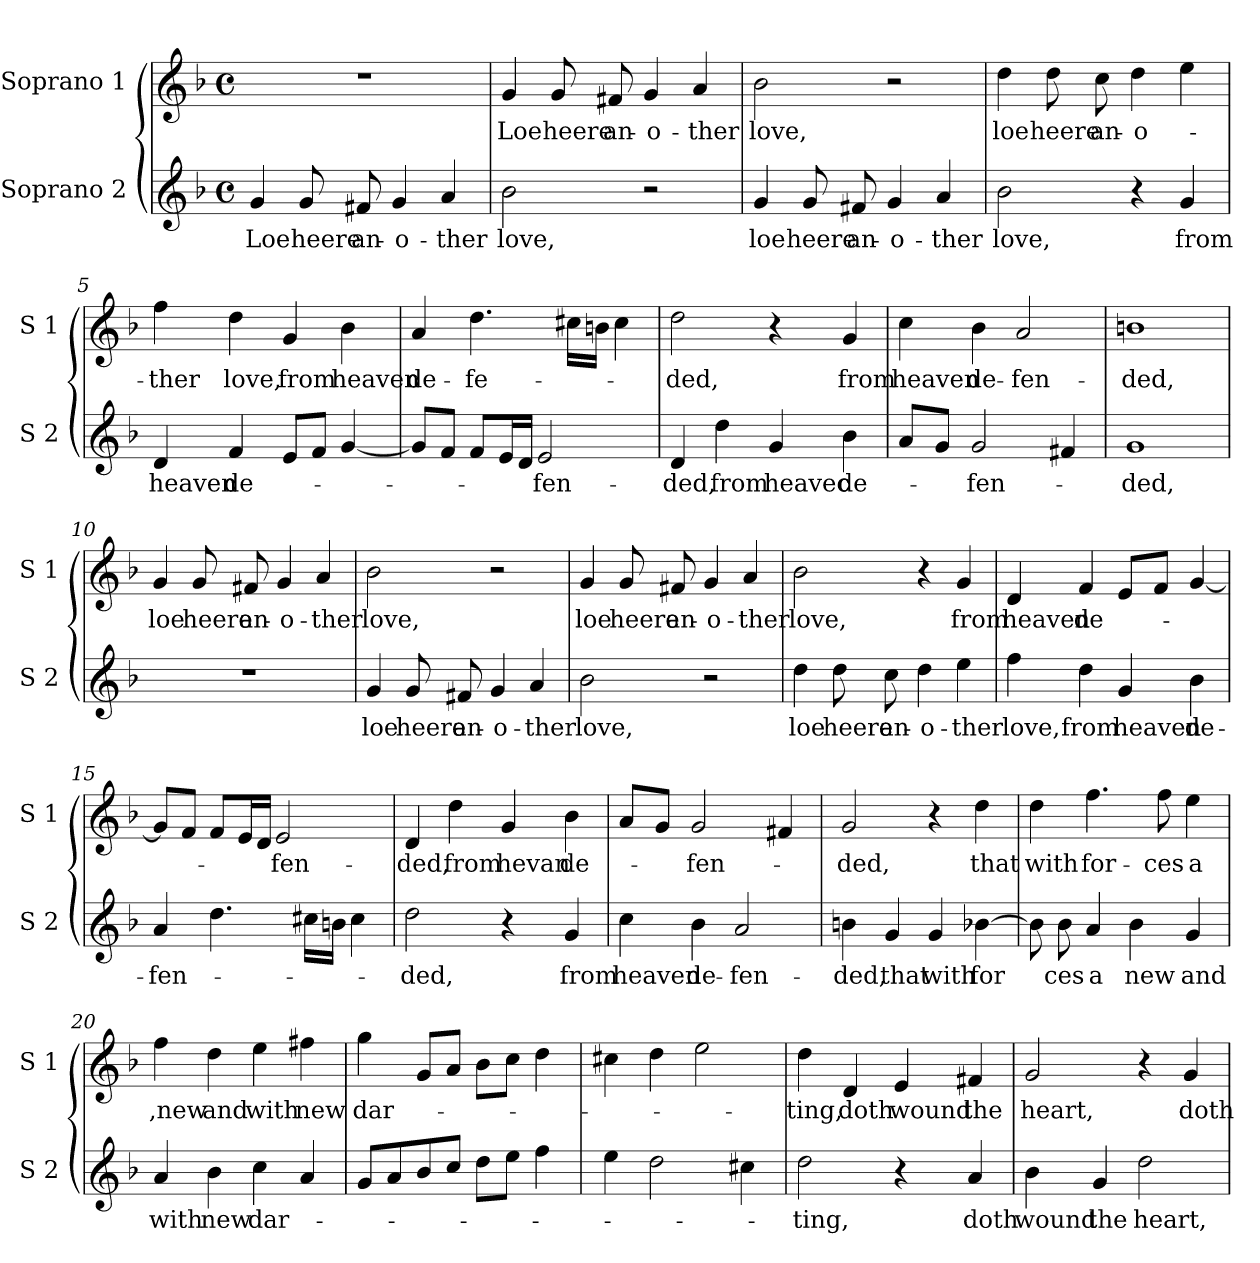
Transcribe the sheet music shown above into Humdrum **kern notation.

**kern	**text	**kern	**text
*part2	*part2	*part1	*part1
*staff2	*staff2	*staff1	*staff1
*I"Soprano 2	*	*I"Soprano 1	*
*I'S 2	*	*I'S 1	*
*clefG2	*	*clefG2	*
*k[b-]	*	*k[b-]	*
*F:	*	*F:	*
*M4/4	*	*M4/4	*
*met(c)	*	*met(c)	*
=1	=1	=1	=1
!	!LO:LY:b	!	!
4g/	Loe	1r	.
!	!LO:LY:b	!	!
8g/	heere	.	.
!	!LO:LY:b	!	!
8f#X/	an-	.	.
!	!LO:LY:b	!	!
4g/	-o-	.	.
!	!LO:LY:b	!	!
4a/	-ther	.	.
=2	=2	=2	=2
!	!LO:LY:b	!	!LO:LY:b
2b-\	love,	4g/	Loe
!	!	!	!LO:LY:b
.	.	8g/	heere
!	!	!	!LO:LY:b
.	.	8f#X/	an-
!	!	!	!LO:LY:b
2r	.	4g/	-o-
!	!	!	!LO:LY:b
.	.	4a/	-ther
=3	=3	=3	=3
!	!LO:LY:b	!	!LO:LY:b
4g/	loe	2b-\	love,
!	!LO:LY:b	!	!
8g/	heere	.	.
!	!LO:LY:b	!	!
8f#X/	an-	.	.
!	!LO:LY:b	!	!
4g/	-o-	2r	.
!	!LO:LY:b	!	!
4a/	-ther	.	.
=4	=4	=4	=4
!	!LO:LY:b	!	!LO:LY:b
2b-\	love,	4dd\	loe
!	!	!	!LO:LY:b
.	.	8dd\	heere
!	!	!	!LO:LY:b
.	.	8cc\	an-
!	!	!	!LO:LY:b
4r	.	4dd\	-o-
!	!LO:LY:b	!	!
4g/	from	4ee\	.
!!LO:LB:g=z
=5	=5	=5	=5
!	!LO:LY:b	!	!LO:LY:b
4d/	heaven	4ff\	-ther
!	!LO:LY:b	!	!LO:LY:b
4f/	de-	4dd\	love,
!	!	!	!LO:LY:b
8e/L	.	4g/	from
8f/J	.	.	.
!	!	!	!LO:LY:b
[4g/	.	4b-\	heaven
=6	=6	=6	=6
!	!	!	!LO:LY:b
8g/L]	.	4a/	de-
8f/J	.	.	.
!	!	!	!LO:LY:b
8f/L	.	4.dd\	-fe-
16e/L	.	.	.
16d/JJ	.	.	.
!	!LO:LY:b	!	!
2e/	-fen-	.	.
.	.	16cc#X\LL	.
.	.	16bn\JJ	.
.	.	4cc#\	.
=7	=7	=7	=7
!	!LO:LY:b	!	!LO:LY:b
4d/	-ded,	2dd\	-ded,
!	!LO:LY:b	!	!
4dd\	from	.	.
!	!LO:LY:b	!	!
4g/	heavec	4r	.
!	!LO:LY:b	!	!LO:LY:b
4b-\	de-	4g/	from
=8	=8	=8	=8
!	!	!	!LO:LY:b
8a/L	.	4cc\	heaven
8g/J	.	.	.
!	!LO:LY:b	!	!LO:LY:b
2g/	-fen-	4b-\	de-
!	!	!	!LO:LY:b
.	.	2a/	-fen-
4f#X/	.	.	.
=9	=9	=9	=9
!	!LO:LY:b	!	!LO:LY:b
1g	-ded,	1bn	-ded,
!!LO:LB:g=z
=10	=10	=10	=10
!	!	!	!LO:LY:b
1r	.	4g/	loe
!	!	!	!LO:LY:b
.	.	8g/	heere
!	!	!	!LO:LY:b
.	.	8f#X/	an-
!	!	!	!LO:LY:b
.	.	4g/	-o-
!	!	!	!LO:LY:b
.	.	4a/	-ther
=11	=11	=11	=11
!	!LO:LY:b	!	!LO:LY:b
4g/	loe	2b-\	love,
!	!LO:LY:b	!	!
8g/	heere	.	.
!	!LO:LY:b	!	!
8f#X/	an-	.	.
!	!LO:LY:b	!	!
4g/	-o-	2r	.
!	!LO:LY:b	!	!
4a/	-ther	.	.
=12	=12	=12	=12
!	!LO:LY:b	!	!LO:LY:b
2b-\	love,	4g/	loe
!	!	!	!LO:LY:b
.	.	8g/	heere
!	!	!	!LO:LY:b
.	.	8f#X/	an-
!	!	!	!LO:LY:b
2r	.	4g/	-o-
!	!	!	!LO:LY:b
.	.	4a/	-ther
=13	=13	=13	=13
!	!LO:LY:b	!	!LO:LY:b
4dd\	loe	2b-\	love,
!	!LO:LY:b	!	!
8dd\	heere	.	.
!	!LO:LY:b	!	!
8cc\	an-	.	.
!	!LO:LY:b	!	!
4dd\	-o-	4r	.
!	!LO:LY:b	!	!LO:LY:b
4ee\	-ther	4g/	from
=14	=14	=14	=14
!	!LO:LY:b	!	!LO:LY:b
4ff\	love,	4d/	heaven
!	!LO:LY:b	!	!LO:LY:b
4dd\	from	4f/	de-
!	!LO:LY:b	!	!
4g/	heaven	8e/L	.
.	.	8f/J	.
!	!LO:LY:b	!	!
4b-\	de-	[4g/	.
!!LO:LB:g=z
=15	=15	=15	=15
!	!LO:LY:b	!	!
4a/	-fen-	8g/L]	.
.	.	8f/J	.
4.dd\	.	8f/L	.
.	.	16e/L	.
.	.	16d/JJ	.
!	!	!	!LO:LY:b
.	.	2e/	-fen-
16cc#X\LL	.	.	.
16bn\JJ	.	.	.
4cc#\	.	.	.
=16	=16	=16	=16
!	!LO:LY:b	!	!LO:LY:b
2dd\	-ded,	4d/	-ded,
!	!	!	!LO:LY:b
.	.	4dd\	from
!	!	!	!LO:LY:b
4r	.	4g/	hevan
!	!LO:LY:b	!	!LO:LY:b
4g/	from	4b-\	de-
=17	=17	=17	=17
!	!LO:LY:b	!	!
4cc\	heaven	8a/L	.
.	.	8g/J	.
!	!LO:LY:b	!	!LO:LY:b
4b-\	de-	2g/	-fen-
!	!LO:LY:b	!	!
2a/	-fen-	.	.
.	.	4f#X/	.
=18	=18	=18	=18
!	!LO:LY:b	!	!LO:LY:b
4bn\	-ded,	2g/	-ded,
!	!LO:LY:b	!	!
4g/	that	.	.
!	!LO:LY:b	!	!
4g/	with	4r	.
!	!LO:LY:b	!	!LO:LY:b
[4b-X\	for	4dd\	that
=19	=19	=19	=19
!	!	!	!LO:LY:b
8b-\]	.	4dd\	with
!	!LO:LY:b	!	!
8b-\	ces	.	.
!	!LO:LY:b	!	!LO:LY:b
4a/	a	4.ff\	for-
!	!LO:LY:b	!	!
4b-\	new	.	.
!	!	!	!LO:LY:b
.	.	8ff\	-ces
!	!LO:LY:b	!	!LO:LY:b
4g/	and	4ee\	a
!!LO:LB:g=z
=20	=20	=20	=20
!	!LO:LY:b	!	!LO:LY:b
4a/	with	4ff\	,new
!	!LO:LY:b	!	!LO:LY:b
4b-\	new	4dd\	and
!	!LO:LY:b	!	!LO:LY:b
4cc\	dar-	4ee\	with
!	!	!	!LO:LY:b
4a/	.	4ff#X\	new
=21	=21	=21	=21
!	!	!	!LO:LY:b
8g/L	.	4gg\	dar-
8a/	.	.	.
8b-/	.	8g/L	.
8cc/J	.	8a/J	.
8dd\L	.	8b-\L	.
8ee\J	.	8cc\J	.
4ff\	.	4dd\	.
=22	=22	=22	=22
4ee\	.	4cc#X\	.
2dd\	.	4dd\	.
.	.	2ee\	.
4cc#X\	.	.	.
=23	=23	=23	=23
!	!LO:LY:b	!	!LO:LY:b
2dd\	-ting,	4dd\	-ting,
!	!	!	!LO:LY:b
.	.	4d/	doth
!	!	!	!LO:LY:b
4r	.	4e/	wound
!	!LO:LY:b	!	!LO:LY:b
4a/	doth	4f#X/	the
=24	=24	=24	=24
!	!LO:LY:b	!	!LO:LY:b
4b-\	wound	2g/	heart,
!	!LO:LY:b	!	!
4g/	the	.	.
!	!LO:LY:b	!	!
2dd\	heart,	4r	.
!	!	!	!LO:LY:b
.	.	4g/	doth
=	=	=	=
*-	*-	*-	*-
